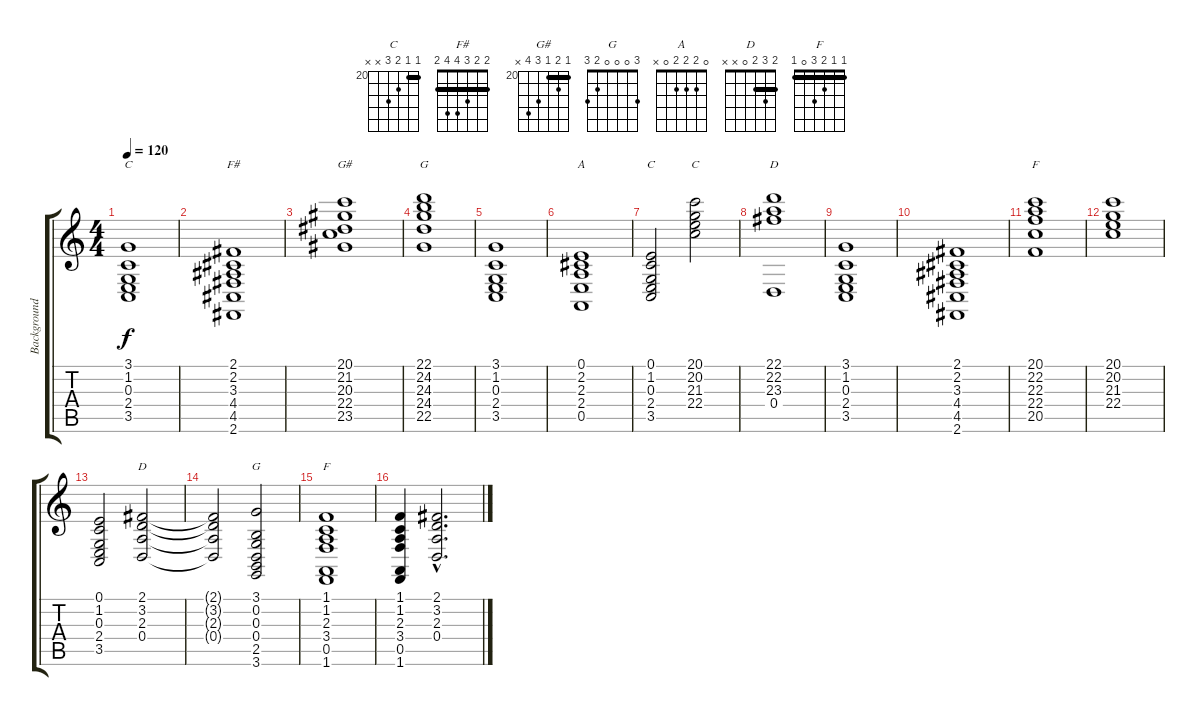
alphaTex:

\track ("Background Organ" "Background") {instrument churchorgan}
\staff {score tabs}
\tuning (E4 B3 G3 D3 A2 E2) {hide}
\chord ("C" 3 1 0 2 3 x)
\chord ("F#" 2 2 3 4 4 2) {barre 2}
\chord ("G#" 20 21 20 22 23 x) {firstfret 20 barre 20}
\chord ("G" 22 24 24 24 22 x) {firstfret 20 barre 22}
\chord ("A" 0 2 2 2 0 x)
\chord ("C" 0 1 0 2 3 x)
\chord ("C" 20 20 21 22 x x) {firstfret 20 barre 20}
\chord ("D" 22 22 23 0 x x) {firstfret 20 barre 22}
\chord ("F" 20 22 22 22 20 x) {firstfret 20 barre 20}
\chord ("D" 2 3 2 0 x x) {barre 2}
\chord ("G" 3 0 0 0 2 3)
\chord ("F" 1 1 2 3 0 1) {barre 1}
\ts (4 4)
\tempo 120
\clef g2
\ks c
(3.1 1.2 0.3 2.4 3.5).1{ch "C" dy f instrument churchorgan} |
(2.1 2.2 3.3 4.4 4.5 2.6).1{ch "F#"} |
(20.1 21.2 20.3 22.4 23.5).1{ch "G#"} |
(22.1 24.2 24.3 24.4 22.5).1{ch "G"} |
(3.1 1.2 0.3 2.4 3.5).1 |
(0.1 2.2 2.3 2.4 0.5).1{ch "A"} |
(0.1 1.2 0.3 2.4 3.5).2{ch "C"} (20.1 20.2 21.3 22.4).2{ch "C"} |
(22.1 22.2 23.3 0.4).1{ch "D"} |
(3.1 1.2 0.3 2.4 3.5).1 |
(2.1 2.2 3.3 4.4 4.5 2.6).1 |
(20.1 22.2 22.3 22.4 20.5).1{ch "F"} |
(20.1 20.2 21.3 22.4).1 |
(0.1 1.2 0.3 2.4 3.5).2 (2.1 3.2 2.3 0.4).2{ch "D"} |
(2.1{t} 3.2{t} 2.3{t} 0.4{t}).2 (3.1 0.2 0.3 0.4 2.5 3.6).2{ch "G"} |
(1.1 1.2 2.3 3.4 0.5 1.6).1{ch "F"} |
(1.1 1.2 2.3 3.4 0.5 1.6).4 (2.1{hac} 3.2{hac} 2.3{hac} 0.4{hac}).2{d}
